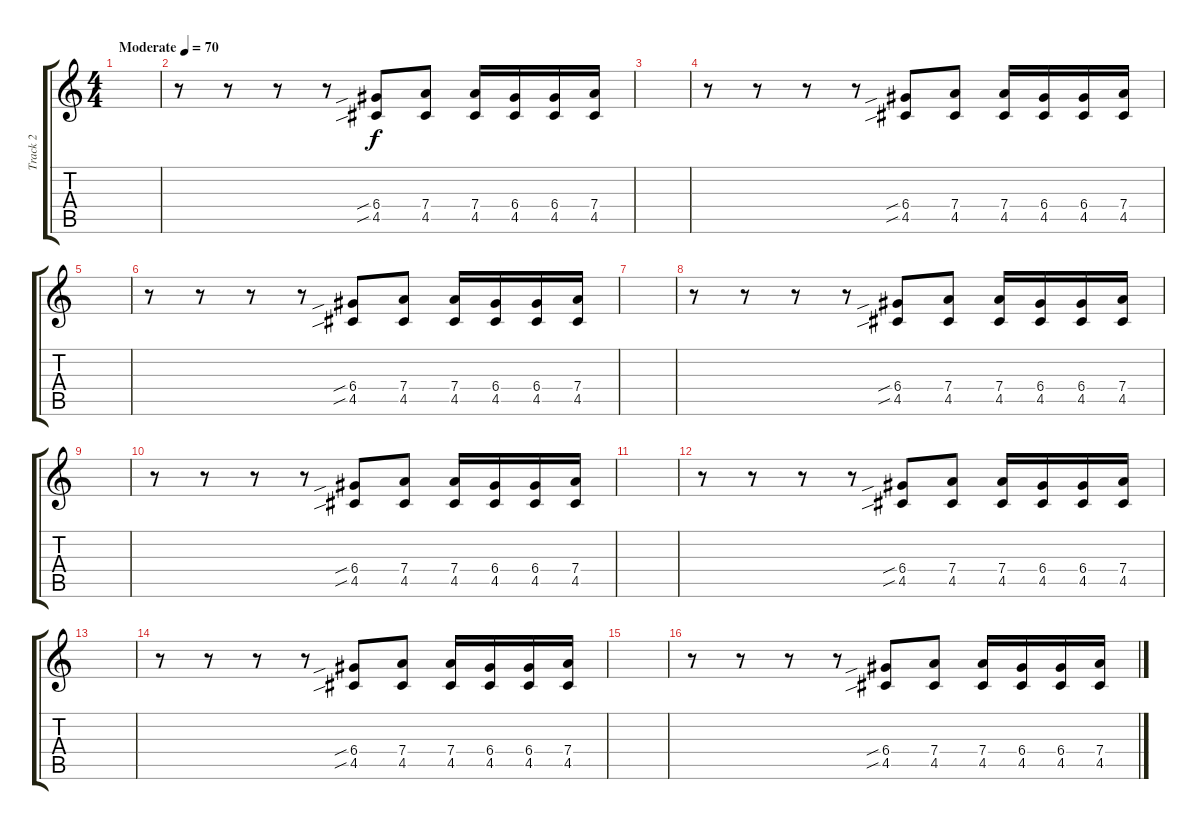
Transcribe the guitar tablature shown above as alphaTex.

\track ("Track 2" "Track 2") {instrument distortionguitar}
\staff {score tabs}
\tuning (E4 B3 G3 D3 A2 E2) {hide}
\ts (4 4)
\tempo (70 "Moderate")
\clef g2
\ks c
|
r.8 r.8 r.8 r.8 (6.4{sib} 4.5{sib}).8 (7.4 4.5).8 (7.4 4.5).16 (6.4 4.5).16 (6.4 4.5).16 (7.4 4.5).16 |
|
r.8 r.8 r.8 r.8 (6.4{sib} 4.5{sib}).8 (7.4 4.5).8 (7.4 4.5).16 (6.4 4.5).16 (6.4 4.5).16 (7.4 4.5).16 |
|
r.8 r.8 r.8 r.8 (6.4{sib} 4.5{sib}).8 (7.4 4.5).8 (7.4 4.5).16 (6.4 4.5).16 (6.4 4.5).16 (7.4 4.5).16 |
|
r.8 r.8 r.8 r.8 (6.4{sib} 4.5{sib}).8 (7.4 4.5).8 (7.4 4.5).16 (6.4 4.5).16 (6.4 4.5).16 (7.4 4.5).16 |
|
r.8 r.8 r.8 r.8 (6.4{sib} 4.5{sib}).8 (7.4 4.5).8 (7.4 4.5).16 (6.4 4.5).16 (6.4 4.5).16 (7.4 4.5).16 |
|
r.8 r.8 r.8 r.8 (6.4{sib} 4.5{sib}).8 (7.4 4.5).8 (7.4 4.5).16 (6.4 4.5).16 (6.4 4.5).16 (7.4 4.5).16 |
|
r.8 r.8 r.8 r.8 (6.4{sib} 4.5{sib}).8 (7.4 4.5).8 (7.4 4.5).16 (6.4 4.5).16 (6.4 4.5).16 (7.4 4.5).16 |
|
r.8 r.8 r.8 r.8 (6.4{sib} 4.5{sib}).8 (7.4 4.5).8 (7.4 4.5).16 (6.4 4.5).16 (6.4 4.5).16 (7.4 4.5).16
